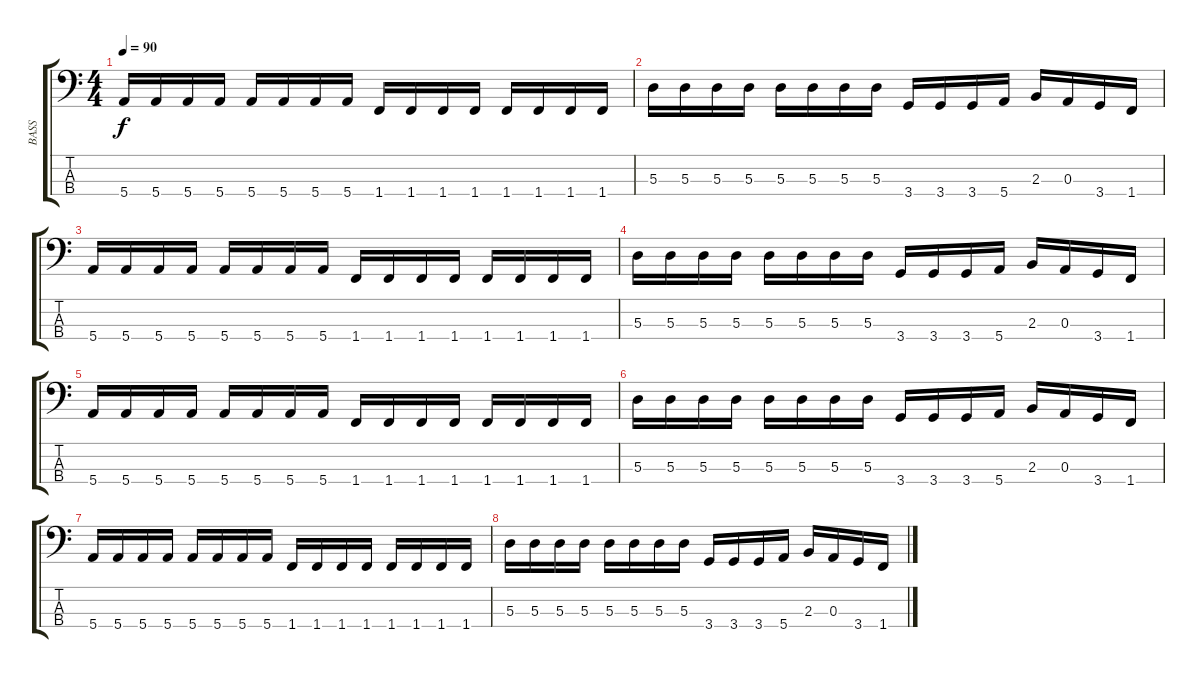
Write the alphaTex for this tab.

\track ("BASS" "BASS") {instrument electricbassfinger}
\staff {score tabs}
\tuning (G2 D2 A1 E1) {hide}
\ts (4 4)
\tempo 90
\clef f4
\ks c
5.4.16{dy f instrument electricbassfinger} 5.4.16 5.4.16 5.4.16 5.4.16 5.4.16 5.4.16 5.4.16 1.4.16 1.4.16 1.4.16 1.4.16 1.4.16 1.4.16 1.4.16 1.4.16 |
5.3.16 5.3.16 5.3.16 5.3.16 5.3.16 5.3.16 5.3.16 5.3.16 3.4.16 3.4.16 3.4.16 5.4.16 2.3.16 0.3.16 3.4.16 1.4.16 |
5.4.16 5.4.16 5.4.16 5.4.16 5.4.16 5.4.16 5.4.16 5.4.16 1.4.16 1.4.16 1.4.16 1.4.16 1.4.16 1.4.16 1.4.16 1.4.16 |
5.3.16 5.3.16 5.3.16 5.3.16 5.3.16 5.3.16 5.3.16 5.3.16 3.4.16 3.4.16 3.4.16 5.4.16 2.3.16 0.3.16 3.4.16 1.4.16 |
5.4.16 5.4.16 5.4.16 5.4.16 5.4.16 5.4.16 5.4.16 5.4.16 1.4.16 1.4.16 1.4.16 1.4.16 1.4.16 1.4.16 1.4.16 1.4.16 |
5.3.16 5.3.16 5.3.16 5.3.16 5.3.16 5.3.16 5.3.16 5.3.16 3.4.16 3.4.16 3.4.16 5.4.16 2.3.16 0.3.16 3.4.16 1.4.16 |
5.4.16 5.4.16 5.4.16 5.4.16 5.4.16 5.4.16 5.4.16 5.4.16 1.4.16 1.4.16 1.4.16 1.4.16 1.4.16 1.4.16 1.4.16 1.4.16 |
5.3.16 5.3.16 5.3.16 5.3.16 5.3.16 5.3.16 5.3.16 5.3.16 3.4.16 3.4.16 3.4.16 5.4.16 2.3.16 0.3.16 3.4.16 1.4.16
